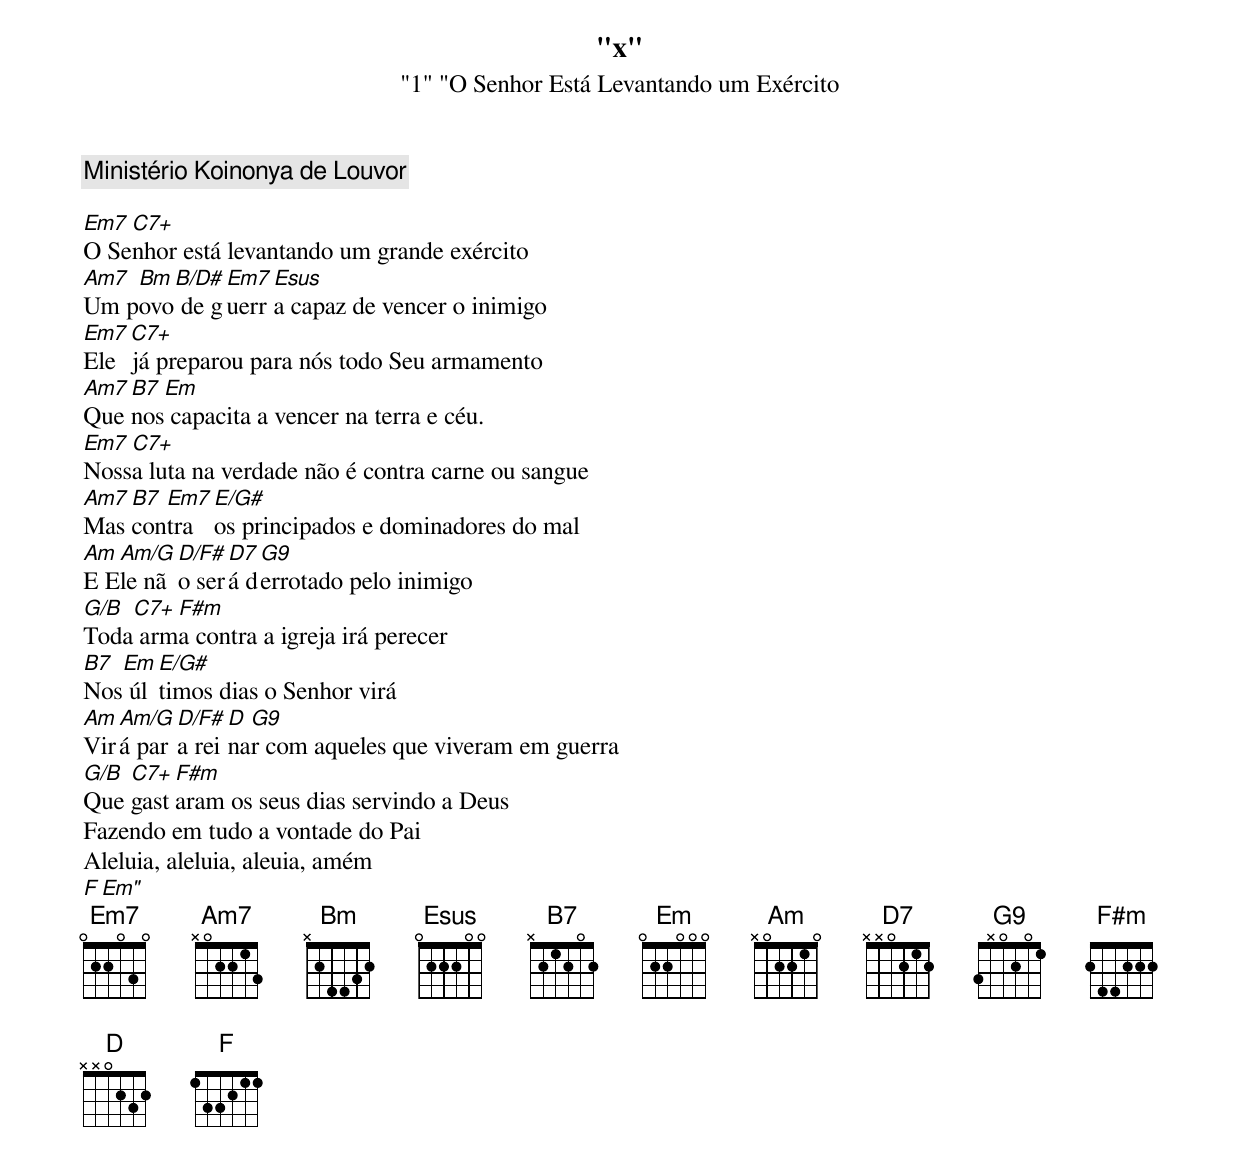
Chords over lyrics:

"x"
"1" "O Senhor Está Levantando um Exército
Ministério Koinonya de Louvor

Em7 C7+
O Senhor está levantando um grande exército
Am7 Bm B/D# Em7 Esus
Um povo de guerra capaz de vencer o inimigo
Em7 C7+
Ele já preparou para nós todo Seu armamento
Am7 B7 Em
Que nos capacita a vencer na terra e céu.
Em7 C7+
Nossa luta na verdade não é contra carne ou sangue
Am7 B7 Em7 E/G#
Mas contra os principados e dominadores do mal
Am Am/G D/F# D7 G9
E Ele não será derrotado pelo inimigo
G/B C7+ F#m
Toda arma contra a igreja irá perecer
B7 Em E/G#
Nos últimos dias o Senhor virá
Am Am/G D/F# D G9
Virá para reinar com aqueles que viveram em guerra
G/B C7+ F#m
Que gastaram os seus dias servindo a Deus
Fazendo em tudo a vontade do Pai
Aleluia, aleluia, aleuia, amém
F Em"
